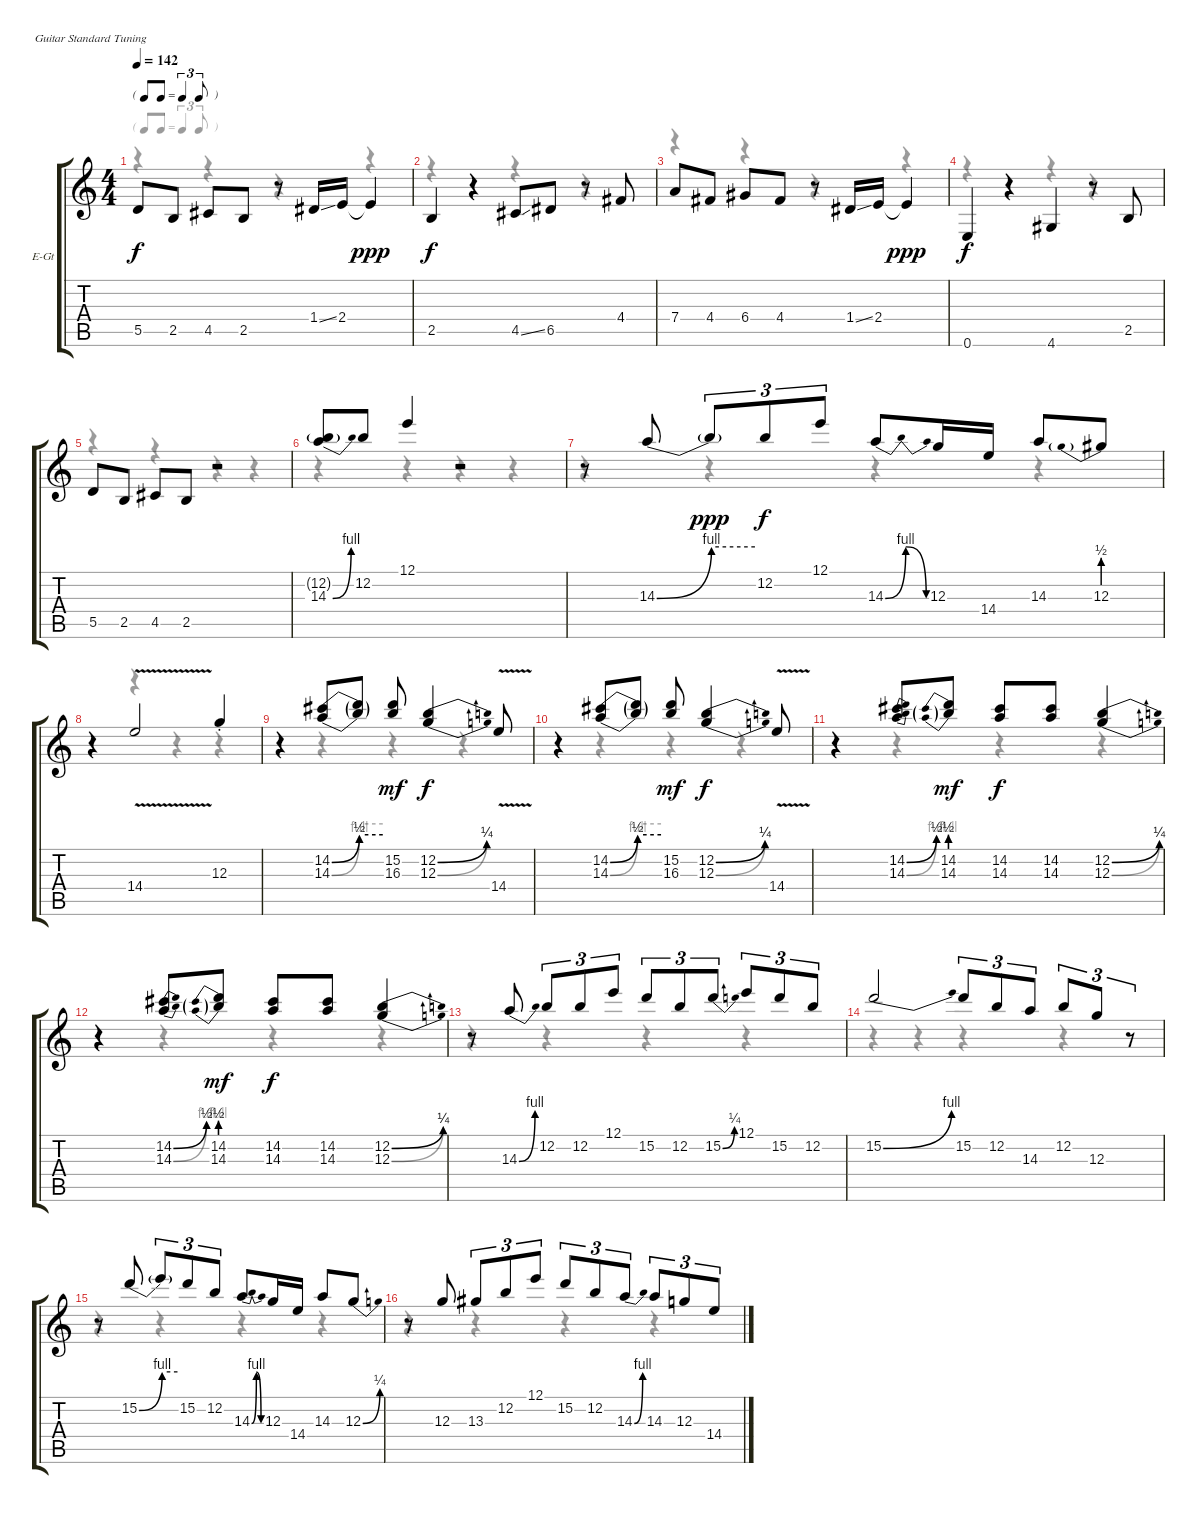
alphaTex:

\bracketExtendMode groupsimilarinstruments
\firstSystemTrackNameOrientation horizontal
\otherSystemsTrackNameOrientation horizontal
\track ("Track 1" "E-Gt") {instrument overdrivenguitar}
\staff {score tabs}
\tuning (E4 B3 G3 D3 A2 E2)
\voice
\ts (4 4)
\tf triplet8th
\tempo 142
\clef g2
\ks c
5.5.8{dy f} 2.5.8 4.5.8 2.5.8 r.8 1.4{ss}.16 2.4.16 2.4{t}.4{dy ppp} |
2.5.4{dy f} r.4 4.5{ss}.8 6.5.8 r.8 4.4.8 |
7.4.8 4.4.8 6.4.8 4.4.8 r.8 1.4{ss}.16 2.4.16 2.4{t}.4{dy ppp} |
0.6.4{dy f} r.4 4.6.4 r.8 2.5.8 |
5.5.8 2.5.8 4.5.8 2.5.8 r.2 |
(12.2{g} 14.3{be (bend 0 0 60 4)}).8 12.2.8 12.1.4 r.2 |
r.8 14.3{be (bend 0 0 60 4)}.8 14.3{be (hold 0 4 60 4) t}.8{tu (3 2) dy ppp} 12.2.8{tu (3 2) dy f} 12.1.8{tu (3 2)} 14.3{be (bendrelease 0 0 30 4 30 4 60 0)}.8 12.3.16 14.4.16 14.3.8 12.3{be (prebend 0 2 60 2)}.8 |
r.4 14.4{v}.2 12.3{st}.4 |
r.4 (14.2{be (bend 0 0 60 2)} 14.3{be (bend 0 0 60 4)}).8 (14.2{be (hold 0 2 60 2) t} 14.3{be (hold 0 4 60 4) t}).8 (15.2 16.3).8{dy mf} (12.2{be (bend 0 0 60 1)} 12.3{be (bend 0 0 60 1)}).4{dy f} 14.4{v}.8 |
r.4 (14.2{be (bend 0 0 60 2)} 14.3{be (bend 0 0 60 4)}).8 (14.2{be (hold 0 2 60 2) t} 14.3{be (hold 0 4 60 4) t}).8 (15.2 16.3).8{dy mf} (12.2{be (bend 0 0 60 1)} 12.3{be (bend 0 0 60 1)}).4{dy f} 14.4{v}.8 |
r.4 (14.2{be (bend 0 0 60 2)} 14.3{be (bend 0 0 60 4)}).8 (14.2{be (prebend 0 2 60 2)} 14.3{be (prebend 0 4 60 4)}).8{dy mf} (14.2 14.3).8{dy f} (14.2 14.3).8 (12.2{be (bend 0 0 60 1)} 12.3{be (bend 0 0 60 1)}).4 |
r.4 (14.2{be (bend 0 0 60 2)} 14.3{be (bend 0 0 60 4)}).8 (14.2{be (prebend 0 2 60 2)} 14.3{be (prebend 0 4 60 4)}).8{dy mf} (14.2 14.3).8{dy f} (14.2 14.3).8 (12.2{be (bend 0 0 60 1)} 12.3{be (bend 0 0 60 1)}).4 |
r.8 14.3{be (bend 0 0 60 4)}.8 12.2.8{tu (3 2)} 12.2.8{tu (3 2)} 12.1.8{tu (3 2)} 15.2.8{tu (3 2)} 12.2.8{tu (3 2)} 15.2{be (bend 0 0 60 1)}.8{tu (3 2)} 12.1.8{tu (3 2)} 15.2.8{tu (3 2)} 12.2.8{tu (3 2)} |
15.2{be (bend 0 0 60 4)}.2 15.2.8{tu (3 2)} 12.2.8{tu (3 2)} 14.3.8{tu (3 2)} 12.2.8{tu (3 2)} 12.3.8{tu (3 2)} r.8{tu (3 2)} |
r.8 15.2{be (bend 0 0 60 4)}.8 15.2{be (hold 0 4 60 4) t}.8{tu (3 2)} 15.2.8{tu (3 2)} 12.2.8{tu (3 2)} 14.3{be (bendrelease 0 0 30 4 30 4 60 0)}.8 12.3.16 14.4.16 14.3.8 12.3{be (bend 0 0 60 1)}.8 |
r.8 12.3.8 13.3.8{tu (3 2)} 12.2.8{tu (3 2)} 12.1.8{tu (3 2)} 15.2.8{tu (3 2)} 12.2.8{tu (3 2)} 14.3{be (bend 0 0 60 4)}.8{tu (3 2)} 14.3.8{tu (3 2)} 12.3.8{tu (3 2)} 14.4.8{tu (3 2)}
\voice
\clef g2
\ottava regular
\simile none
\ks c
r.4{dy mf} r.4 r.4 r.4 |
r.4 r.4 r.4 r.4 |
r.4 r.4 r.4 r.4 |
r.4 r.4 r.4 r.4 |
r.4 r.4 r.4 r.4 |
r.4 r.4 r.4 r.4 |
r.4 r.4 r.4 r.4 |
r.4 r.4 r.4 r.4 |
r.4 r.4 r.4 r.4 |
r.4 r.4 r.4 r.4 |
r.4 r.4 r.4 r.4 |
r.4 r.4 r.4 r.4 |
r.4 r.4 r.4 r.4 |
r.4 r.4 r.4 r.4 |
r.4 r.4 r.4 r.4 |
r.4 r.4 r.4 r.4
